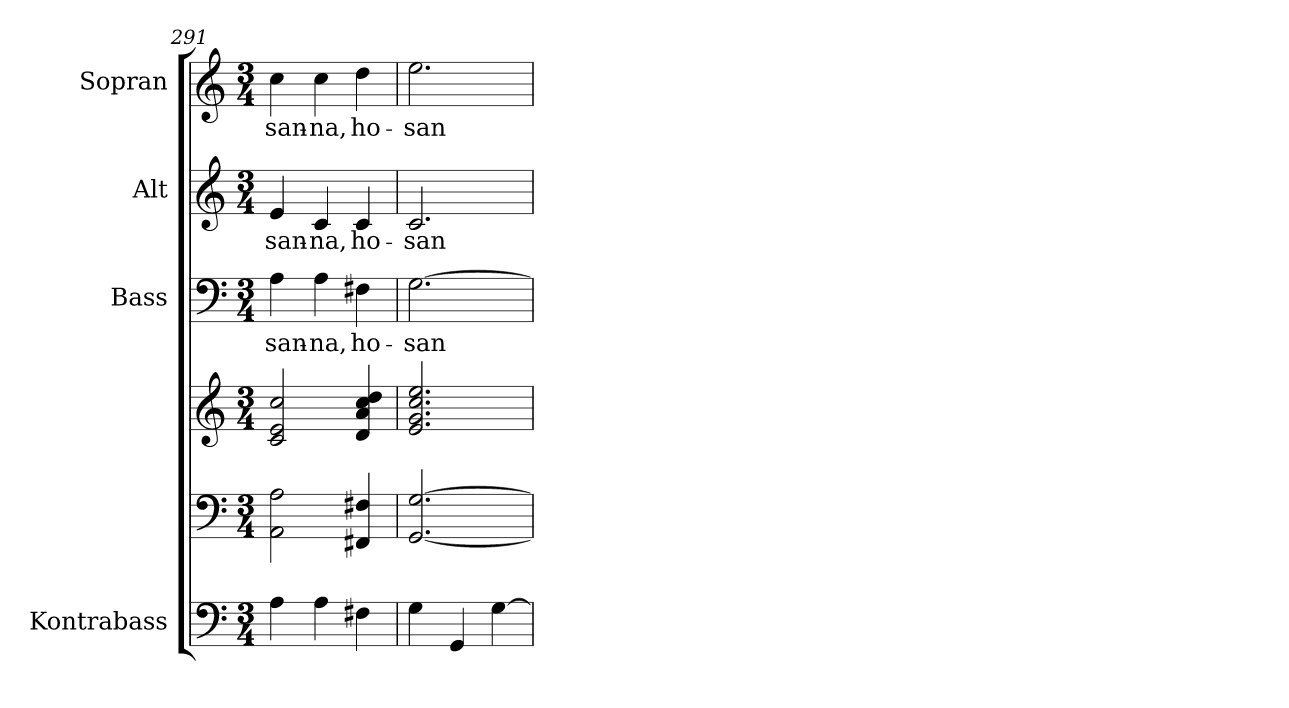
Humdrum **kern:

**kern	**kern	**kern	**kern	**text	**kern	**text	**kern	**text
*part5	*part4	*part4	*part3	*part3	*part2	*part2	*part1	*part1
*staff6	*staff5	*staff4	*staff3	*staff3	*staff2	*staff2	*staff1	*staff1
*I"Kontrabass	*	*	*I"Bass	*	*I"Alt	*	*I"Sopran	*
*I'Kb.	*	*	*I'B.	*	*I'A.	*	*I'S.	*
*clefF4	*clefF4	*clefG2	*clefF4	*	*clefG2	*	*clefG2	*
*ITrd7c12	*	*	*	*	*	*	*	*
*k[]	*k[]	*k[]	*k[]	*	*k[]	*	*k[]	*
*C:	*C:	*C:	*C:	*	*C:	*	*C:	*
*M3/4	*M3/4	*M3/4	*M3/4	*	*M3/4	*	*M3/4	*
=291	=291	=291	=291	=291	=291	=291	=291	=291
!	!	!	!	!LO:LY:b	!	!LO:LY:b	!	!LO:LY:b
4AA\	2AA\ 2A\	2c/ 2e/ 2cc/	4A\	-san-	4e/	-san-	4cc\	-san-
!	!	!	!	!LO:LY:b	!	!LO:LY:b	!	!LO:LY:b
4AA\	.	.	4A\	-na,	4c/	-na,	4cc\	-na,
!	!	!	!	!LO:LY:b	!	!LO:LY:b	!	!LO:LY:b
4FF#X\	4FF#X/ 4F#X/	4d/ 4a/ 4cc/ 4dd/	4F#X\	ho-	4c/	ho-	4dd\	ho-
=292	=292	=292	=292	=292	=292	=292	=292	=292
!	!	!	!	!LO:LY:b	!	!LO:LY:b	!	!LO:LY:b
4GG\	[2.GG/ [2.G/	2.e/ 2.g/ 2.cc/ 2.ee/	[2.G\	-san-	2.c/	-san-	2.ee\	-san-
4GGG/	.	.	.	.	.	.	.	.
[4GG\	.	.	.	.	.	.	.	.
=	=	=	=	=	=	=	=	=
*-	*-	*-	*-	*-	*-	*-	*-	*-
